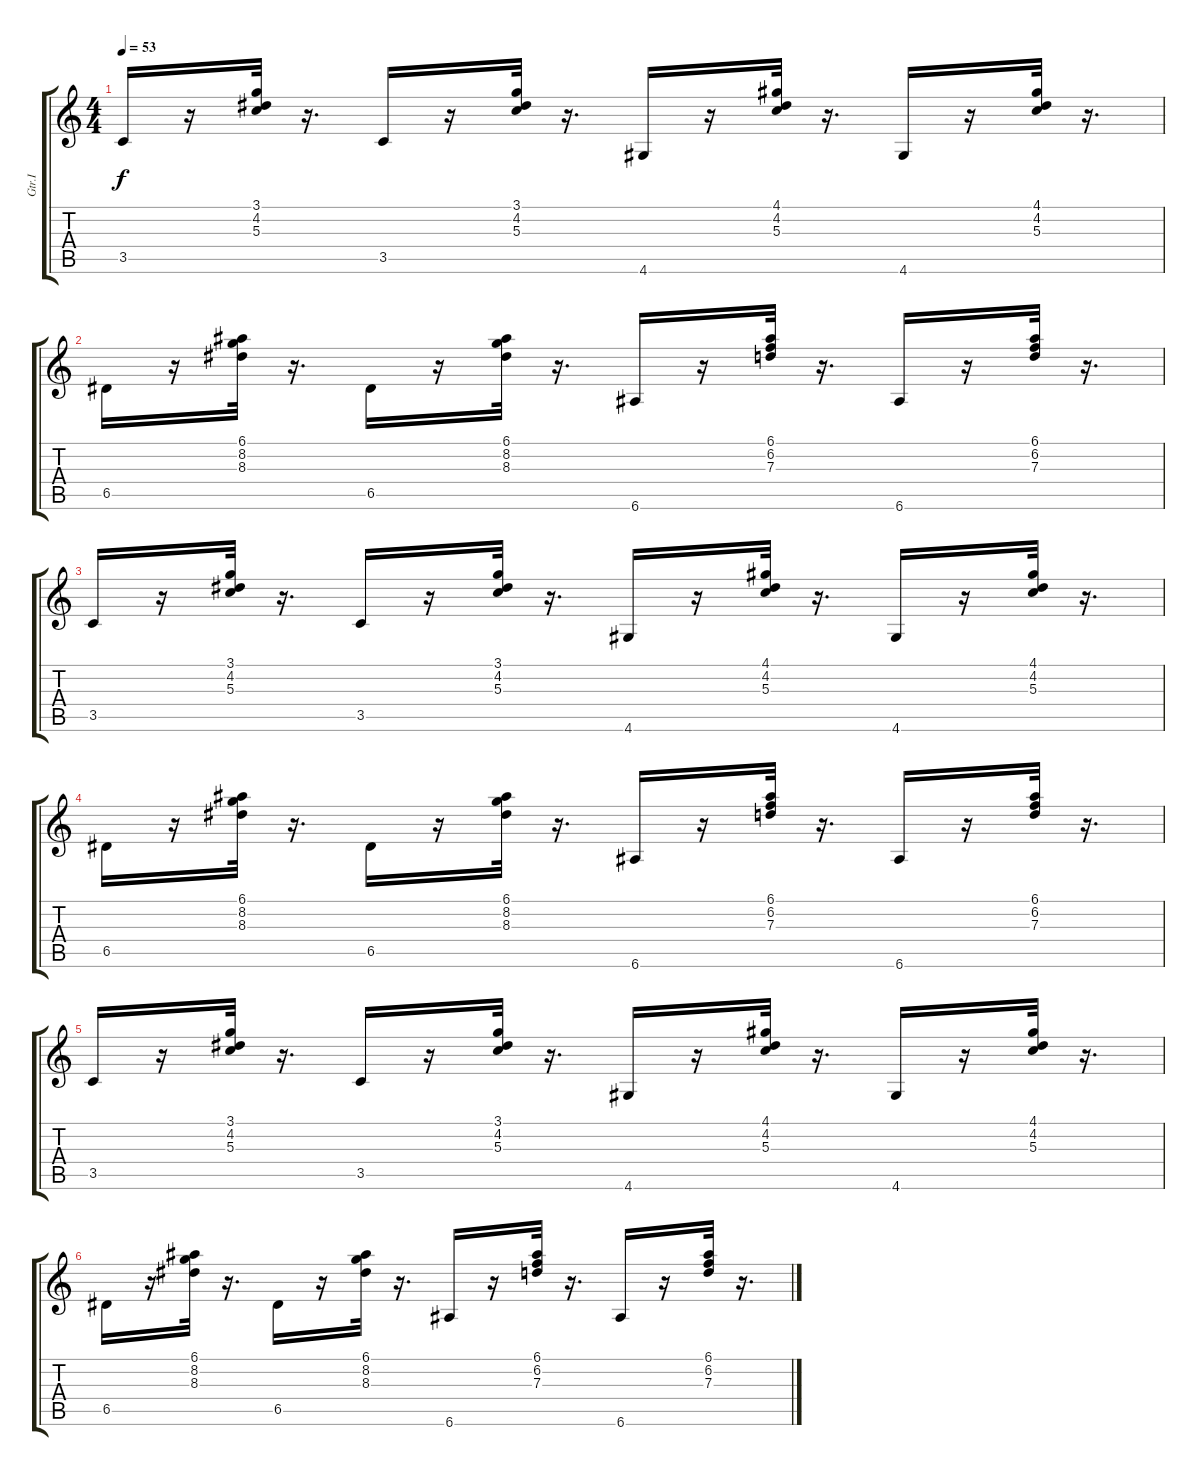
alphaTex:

\track ("Gtr.I" "Gtr.I") {instrument electricguitarjazz}
\staff {score tabs}
\tuning (E4 B3 G3 D3 A2 E2) {hide}
\ts (4 4)
\tempo 53
\clef g2
\ks c
3.5.16{dy f} r.16 (3.1 4.2 5.3).32 r.16{d} 3.5.16 r.16 (3.1 4.2 5.3).32 r.16{d} 4.6.16 r.16 (4.1 4.2 5.3).32 r.16{d} 4.6.16 r.16 (4.1 4.2 5.3).32 r.16{d} |
6.5.16 r.16 (6.1 8.2 8.3).32 r.16{d} 6.5.16 r.16 (6.1 8.2 8.3).32 r.16{d} 6.6.16 r.16 (6.1 6.2 7.3).32 r.16{d} 6.6.16 r.16 (6.1 6.2 7.3).32 r.16{d} |
3.5.16 r.16 (3.1 4.2 5.3).32 r.16{d} 3.5.16 r.16 (3.1 4.2 5.3).32 r.16{d} 4.6.16 r.16 (4.1 4.2 5.3).32 r.16{d} 4.6.16 r.16 (4.1 4.2 5.3).32 r.16{d} |
6.5.16 r.16 (6.1 8.2 8.3).32 r.16{d} 6.5.16 r.16 (6.1 8.2 8.3).32 r.16{d} 6.6.16 r.16 (6.1 6.2 7.3).32 r.16{d} 6.6.16 r.16 (6.1 6.2 7.3).32 r.16{d} |
3.5.16 r.16 (3.1 4.2 5.3).32 r.16{d} 3.5.16 r.16 (3.1 4.2 5.3).32 r.16{d} 4.6.16 r.16 (4.1 4.2 5.3).32 r.16{d} 4.6.16 r.16 (4.1 4.2 5.3).32 r.16{d} |
6.5.16 r.16 (6.1 8.2 8.3).32 r.16{d} 6.5.16 r.16 (6.1 8.2 8.3).32 r.16{d} 6.6.16 r.16 (6.1 6.2 7.3).32 r.16{d} 6.6.16 r.16 (6.1 6.2 7.3).32 r.16{d}
